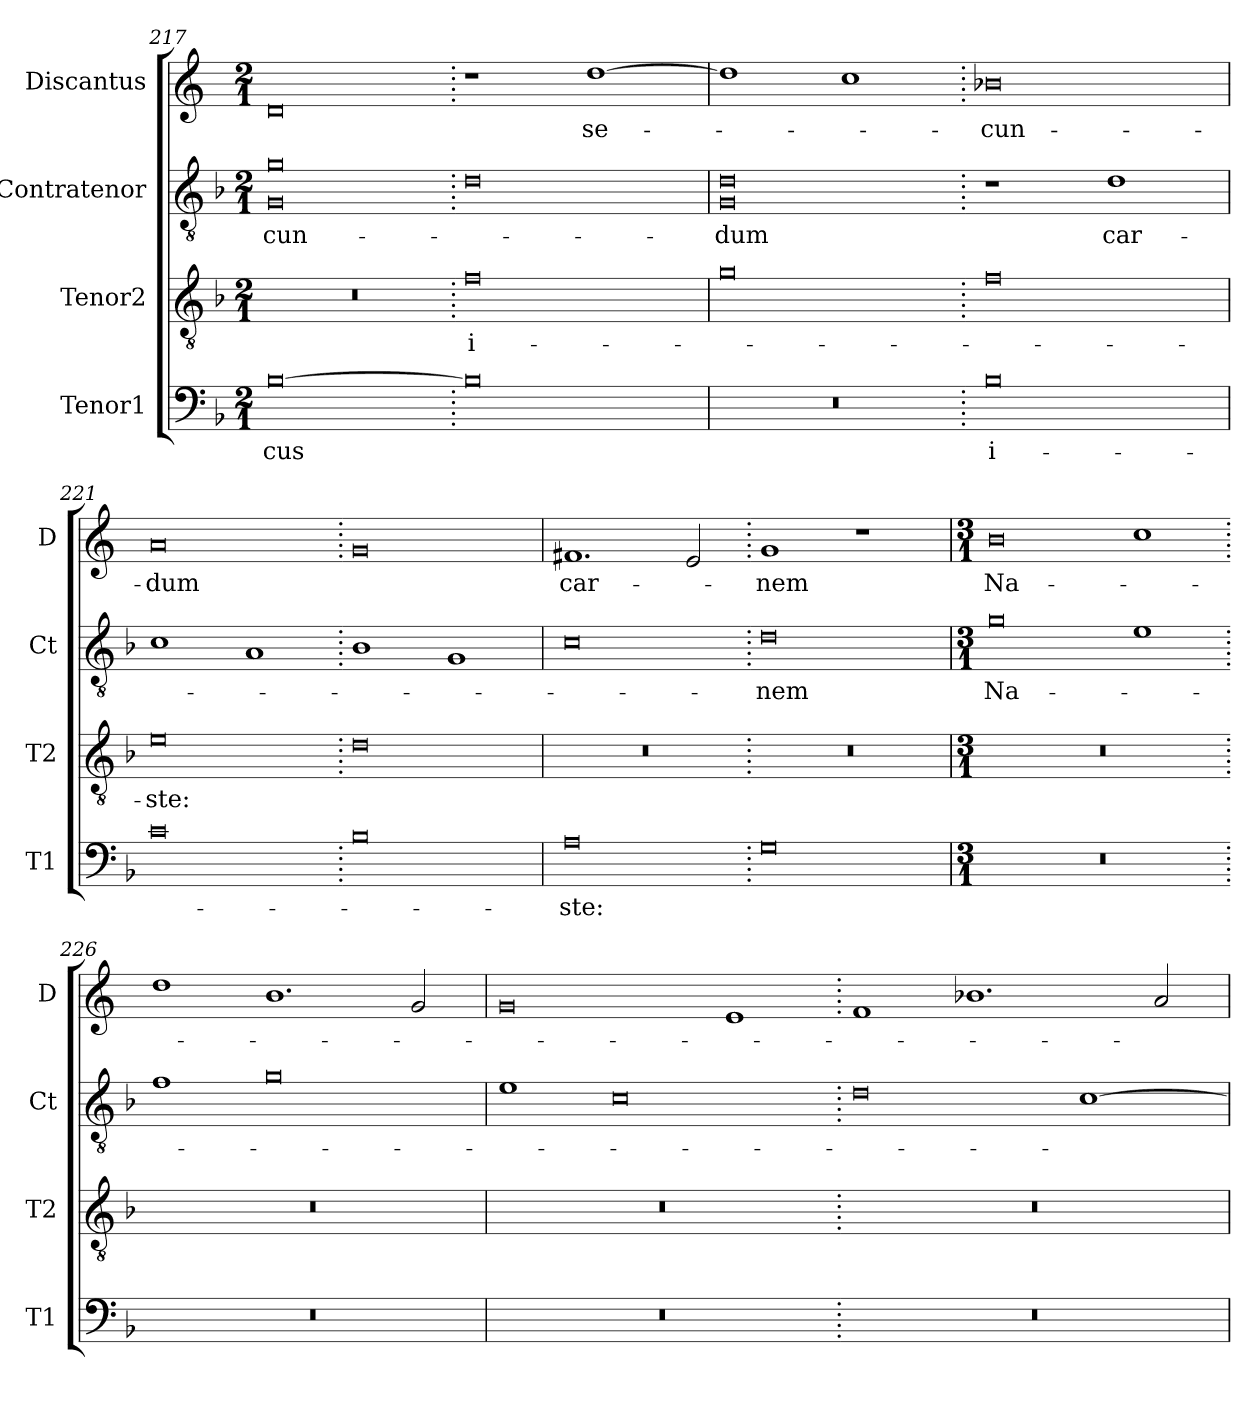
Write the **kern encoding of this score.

**kern	**text	**kern	**text	**kern	**text	**kern	**text
*part4	*part4	*part3	*part3	*part2	*part2	*part1	*part1
*staff4	*staff4	*staff3	*staff3	*staff2	*staff2	*staff1	*staff1
*I"Tenor1	*	*I"Tenor2	*	*I"Contratenor	*	*I"Discantus	*
*I'T1	*	*I'T2	*	*I'Ct	*	*I'D	*
*clefF4	*	*clefGv2	*	*clefGv2	*	*clefG2	*
*k[b-]	*	*k[b-]	*	*k[b-]	*	*k[]	*
*M2/1	*	*M2/1	*	*M2/1	*	*M2/1	*
=217	=217	=217	=217	=217	=217	=217	=217
[0B-	-cus	0r	.	0G\ 0g\	-cun-	0d	.
=218.	=218.	=218.	=218.	=218.	=218.	=218.	=218.
0B-]	.	0f	i-	0d	.	1r	.
.	.	.	.	.	.	[1dd	se-
=219	=219	=219	=219	=219	=219	=219	=219
0r	.	0g	.	0G\ 0d\	-dum	1dd]	.
.	.	.	.	.	.	1cc	.
=220.	=220.	=220.	=220.	=220.	=220.	=220.	=220.
0B-	i-	0f	.	1r	.	0b-X	-cun-
.	.	.	.	1d	car-	.	.
=221	=221	=221	=221	=221	=221	=221	=221
0c	.	0e	-ste:	1c	.	0a	-dum
.	.	.	.	1A	.	.	.
=222.	=222.	=222.	=222.	=222.	=222.	=222.	=222.
0B-	.	0d	.	1B-	.	0g	.
.	.	.	.	1G	.	.	.
=223	=223	=223	=223	=223	=223	=223	=223
0A	-ste:	0r	.	0c	.	1.f#X	car-
.	.	.	.	.	.	2e/	.
=224.	=224.	=224.	=224.	=224.	=224.	=224.	=224.
0G	.	0r	.	0d	-nem	1g	-nem
.	.	.	.	.	.	1r	.
=225	=225	=225	=225	=225	=225	=225	=225
*M3/1	*	*M3/1	*	*M3/1	*	*M3/1	*
0.r	.	0.r	.	0g	Na-	0b	Na-
.	.	.	.	1e	.	1cc	.
=226.	=226.	=226.	=226.	=226.	=226.	=226.	=226.
0.r	.	0.r	.	1f	.	1dd	.
.	.	.	.	0g	.	1.b	.
.	.	.	.	.	.	2g/	.
=227	=227	=227	=227	=227	=227	=227	=227
0.r	.	0.r	.	1e	.	0g	.
.	.	.	.	0c	.	.	.
.	.	.	.	.	.	1e	.
=228.	=228.	=228.	=228.	=228.	=228.	=228.	=228.
0.r	.	0.r	.	0d	.	1f	.
.	.	.	.	.	.	1.b-X	.
.	.	.	.	[1c	.	.	.
.	.	.	.	.	.	2a/	.
=	=	=	=	=	=	=	=
*-	*-	*-	*-	*-	*-	*-	*-
